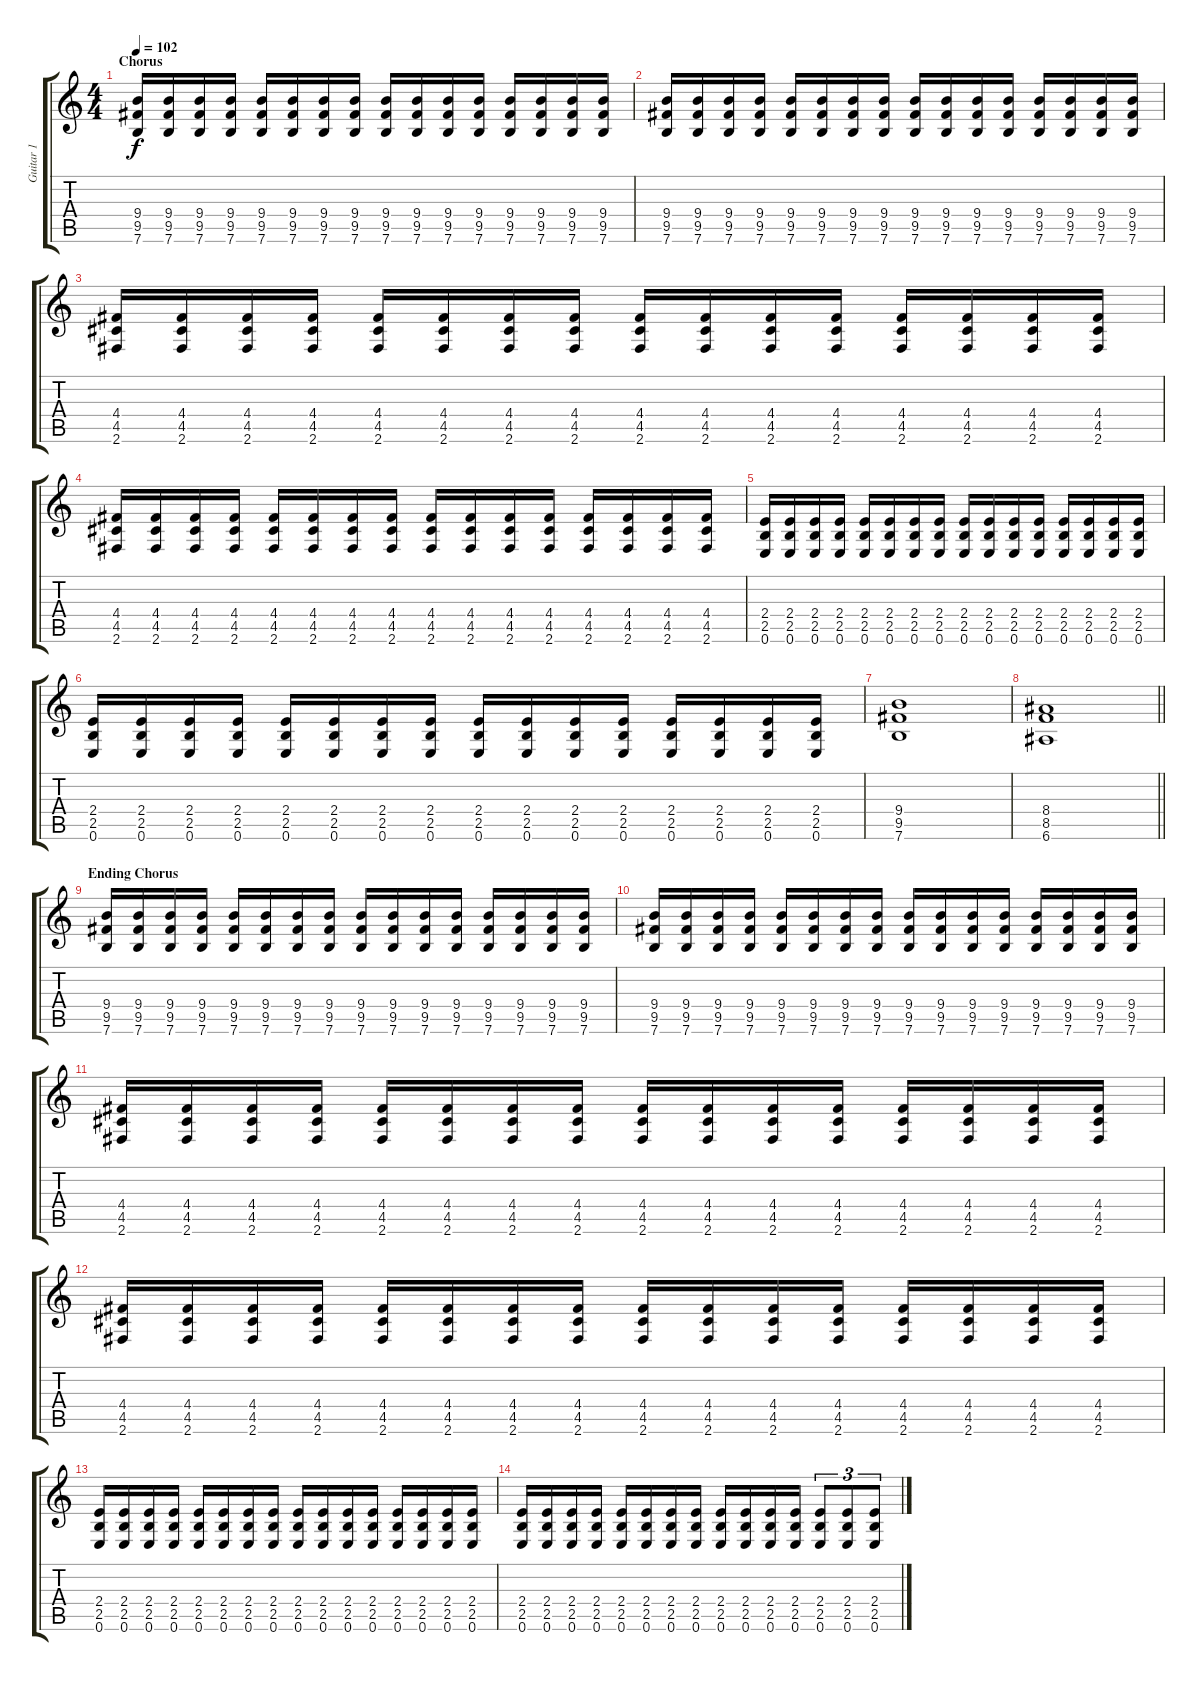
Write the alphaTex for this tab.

\track ("Guitar 1" "Guitar 1") {instrument distortionguitar}
\staff {score tabs}
\tuning (E4 B3 G3 D3 A2 E2) {hide}
\ts (4 4)
\section ("" "Chorus")
\tempo 102
\clef g2
\ks c
(9.4 9.5 7.6).16{dy f volume 10} (9.4 9.5 7.6).16 (9.4 9.5 7.6).16 (9.4 9.5 7.6).16 (9.4 9.5 7.6).16 (9.4 9.5 7.6).16 (9.4 9.5 7.6).16 (9.4 9.5 7.6).16 (9.4 9.5 7.6).16 (9.4 9.5 7.6).16 (9.4 9.5 7.6).16 (9.4 9.5 7.6).16 (9.4 9.5 7.6).16 (9.4 9.5 7.6).16 (9.4 9.5 7.6).16 (9.4 9.5 7.6).16 |
(9.4 9.5 7.6).16 (9.4 9.5 7.6).16 (9.4 9.5 7.6).16 (9.4 9.5 7.6).16 (9.4 9.5 7.6).16 (9.4 9.5 7.6).16 (9.4 9.5 7.6).16 (9.4 9.5 7.6).16 (9.4 9.5 7.6).16 (9.4 9.5 7.6).16 (9.4 9.5 7.6).16 (9.4 9.5 7.6).16 (9.4 9.5 7.6).16 (9.4 9.5 7.6).16 (9.4 9.5 7.6).16 (9.4 9.5 7.6).16 |
(4.4 4.5 2.6).16 (4.4 4.5 2.6).16 (4.4 4.5 2.6).16 (4.4 4.5 2.6).16 (4.4 4.5 2.6).16 (4.4 4.5 2.6).16 (4.4 4.5 2.6).16 (4.4 4.5 2.6).16 (4.4 4.5 2.6).16 (4.4 4.5 2.6).16 (4.4 4.5 2.6).16 (4.4 4.5 2.6).16 (4.4 4.5 2.6).16 (4.4 4.5 2.6).16 (4.4 4.5 2.6).16 (4.4 4.5 2.6).16 |
(4.4 4.5 2.6).16 (4.4 4.5 2.6).16 (4.4 4.5 2.6).16 (4.4 4.5 2.6).16 (4.4 4.5 2.6).16 (4.4 4.5 2.6).16 (4.4 4.5 2.6).16 (4.4 4.5 2.6).16 (4.4 4.5 2.6).16 (4.4 4.5 2.6).16 (4.4 4.5 2.6).16 (4.4 4.5 2.6).16 (4.4 4.5 2.6).16 (4.4 4.5 2.6).16 (4.4 4.5 2.6).16 (4.4 4.5 2.6).16 |
(2.4 2.5 0.6).16 (2.4 2.5 0.6).16 (2.4 2.5 0.6).16 (2.4 2.5 0.6).16 (2.4 2.5 0.6).16 (2.4 2.5 0.6).16 (2.4 2.5 0.6).16 (2.4 2.5 0.6).16 (2.4 2.5 0.6).16 (2.4 2.5 0.6).16 (2.4 2.5 0.6).16 (2.4 2.5 0.6).16 (2.4 2.5 0.6).16 (2.4 2.5 0.6).16 (2.4 2.5 0.6).16 (2.4 2.5 0.6).16 |
(2.4 2.5 0.6).16 (2.4 2.5 0.6).16 (2.4 2.5 0.6).16 (2.4 2.5 0.6).16 (2.4 2.5 0.6).16 (2.4 2.5 0.6).16 (2.4 2.5 0.6).16 (2.4 2.5 0.6).16 (2.4 2.5 0.6).16 (2.4 2.5 0.6).16 (2.4 2.5 0.6).16 (2.4 2.5 0.6).16 (2.4 2.5 0.6).16 (2.4 2.5 0.6).16 (2.4 2.5 0.6).16 (2.4 2.5 0.6).16 |
(9.4 9.5 7.6).1 |
\barLineRight lightlight
(8.4 8.5 6.6).1 |
\section ("" "Ending Chorus")
(9.4 9.5 7.6).16{volume 13} (9.4 9.5 7.6).16 (9.4 9.5 7.6).16 (9.4 9.5 7.6).16 (9.4 9.5 7.6).16 (9.4 9.5 7.6).16 (9.4 9.5 7.6).16 (9.4 9.5 7.6).16 (9.4 9.5 7.6).16 (9.4 9.5 7.6).16 (9.4 9.5 7.6).16 (9.4 9.5 7.6).16 (9.4 9.5 7.6).16 (9.4 9.5 7.6).16 (9.4 9.5 7.6).16 (9.4 9.5 7.6).16 |
(9.4 9.5 7.6).16 (9.4 9.5 7.6).16 (9.4 9.5 7.6).16 (9.4 9.5 7.6).16 (9.4 9.5 7.6).16 (9.4 9.5 7.6).16 (9.4 9.5 7.6).16 (9.4 9.5 7.6).16 (9.4 9.5 7.6).16 (9.4 9.5 7.6).16 (9.4 9.5 7.6).16 (9.4 9.5 7.6).16 (9.4 9.5 7.6).16 (9.4 9.5 7.6).16 (9.4 9.5 7.6).16 (9.4 9.5 7.6).16 |
(4.4 4.5 2.6).16 (4.4 4.5 2.6).16 (4.4 4.5 2.6).16 (4.4 4.5 2.6).16 (4.4 4.5 2.6).16 (4.4 4.5 2.6).16 (4.4 4.5 2.6).16 (4.4 4.5 2.6).16 (4.4 4.5 2.6).16 (4.4 4.5 2.6).16 (4.4 4.5 2.6).16 (4.4 4.5 2.6).16 (4.4 4.5 2.6).16 (4.4 4.5 2.6).16 (4.4 4.5 2.6).16 (4.4 4.5 2.6).16 |
(4.4 4.5 2.6).16 (4.4 4.5 2.6).16 (4.4 4.5 2.6).16 (4.4 4.5 2.6).16 (4.4 4.5 2.6).16 (4.4 4.5 2.6).16 (4.4 4.5 2.6).16 (4.4 4.5 2.6).16 (4.4 4.5 2.6).16 (4.4 4.5 2.6).16 (4.4 4.5 2.6).16 (4.4 4.5 2.6).16 (4.4 4.5 2.6).16 (4.4 4.5 2.6).16 (4.4 4.5 2.6).16 (4.4 4.5 2.6).16 |
(2.4 2.5 0.6).16 (2.4 2.5 0.6).16 (2.4 2.5 0.6).16 (2.4 2.5 0.6).16 (2.4 2.5 0.6).16 (2.4 2.5 0.6).16 (2.4 2.5 0.6).16 (2.4 2.5 0.6).16 (2.4 2.5 0.6).16 (2.4 2.5 0.6).16 (2.4 2.5 0.6).16 (2.4 2.5 0.6).16 (2.4 2.5 0.6).16 (2.4 2.5 0.6).16 (2.4 2.5 0.6).16 (2.4 2.5 0.6).16 |
(2.4 2.5 0.6).16 (2.4 2.5 0.6).16 (2.4 2.5 0.6).16 (2.4 2.5 0.6).16 (2.4 2.5 0.6).16 (2.4 2.5 0.6).16 (2.4 2.5 0.6).16 (2.4 2.5 0.6).16 (2.4 2.5 0.6).16 (2.4 2.5 0.6).16 (2.4 2.5 0.6).16 (2.4 2.5 0.6).16 (2.4 2.5 0.6).8{tu (3 2)} (2.4 2.5 0.6).8{tu (3 2)} (2.4 2.5 0.6).8{tu (3 2)}
